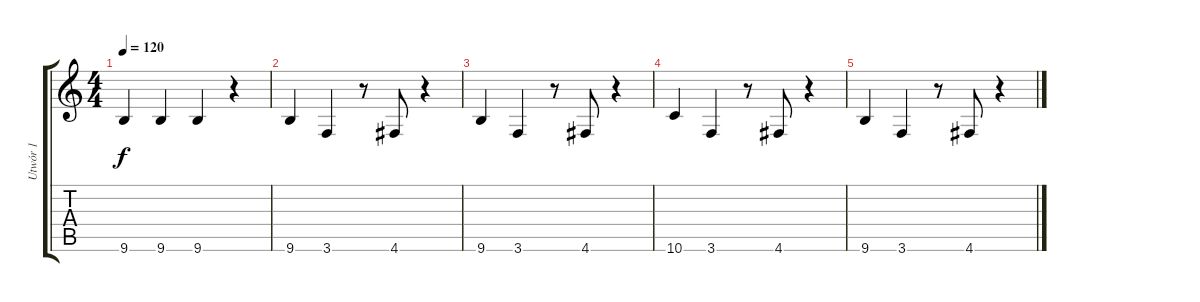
\track ("Utwór 1" "Utwór 1") {instrument guitarharmonics}
\staff {score tabs}
\tuning (D4 A3 F3 C3 G2 D2) {hide}
\ts (4 4)
\tempo 120
\clef g2
\ks c
9.6.4{dy f} 9.6.4 9.6.4 r.4 |
9.6.4{volume 1} 3.6.4 r.8 4.6.8 r.4 |
9.6.4 3.6.4 r.8 4.6.8 r.4 |
10.6.4 3.6.4 r.8 4.6.8 r.4 |
9.6.4 3.6.4 r.8 4.6.8 r.4
